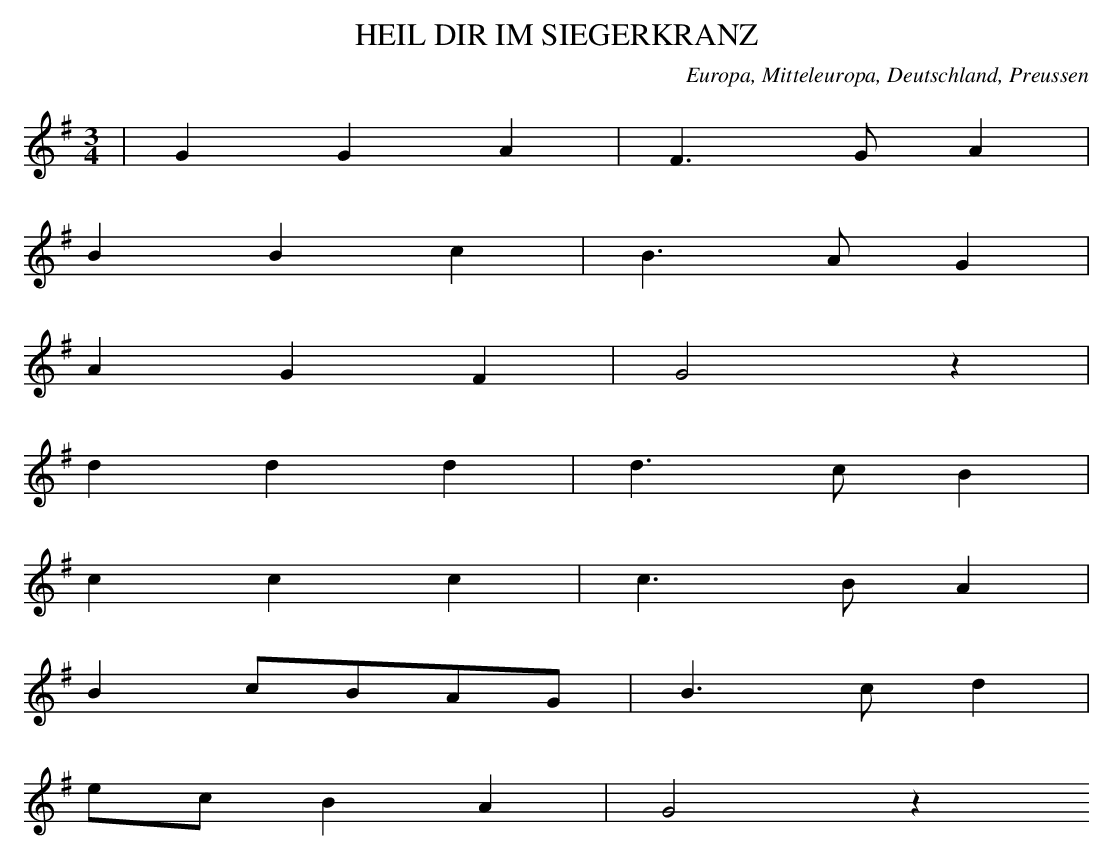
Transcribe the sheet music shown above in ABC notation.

X:1
T: HEIL DIR IM SIEGERKRANZ
O: Europa, Mitteleuropa, Deutschland, Preussen
M: 3/4
L: 1/8
K: G
 | G2G2A2 | F3GA2 |
B2B2c2 | B3AG2 |
A2G2F2 | G4z2 |
d2d2d2 | d3cB2 |
c2c2c2 | c3BA2 |
B2cBAG | B3cd2 |
ecB2A2 | G4z2
